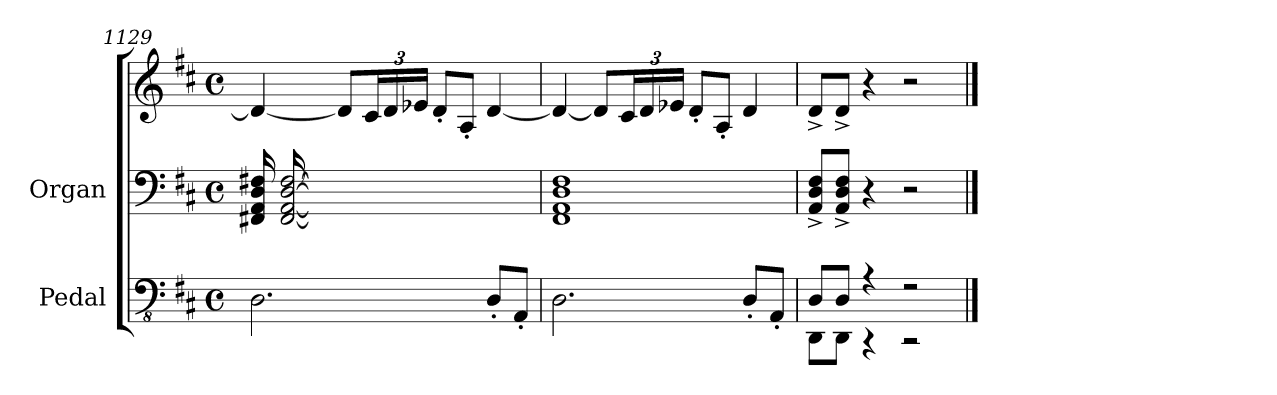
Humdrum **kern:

**kern	**kern	**kern
*part2	*part1	*part1
*staff3	*staff2	*staff1
*I"Pedal	*I"Organ	*
*clefFv4	*clefF4	*clefG2
*k[f#c#]	*k[f#c#]	*k[f#c#]
*M4/4	*M4/4	*M4/4
*met(c)	*met(c)	*met(c)
=1129	=1129	=1129
2.DD\	16FF#X!/ 16AA!/ 16D!/ 16F#X!/	4d/_
!	!LO:N:n=1:head=open	!
!	!LO:N:n=2:head=open	!
!	!LO:N:n=3:head=open	!
!	!LO:N:n=4:head=open	!
.	[16FF# [16AA [16D [16F#	.
.	2..FF#/yy] 2..AA/yy] 2..D/yy] 2..F#/yy]	.
.	.	8d/L]
*	*	*Xbrackettup
.	.	24c#/L
.	.	24d/
.	.	24e-X/JJ
.	.	8d'/L
.	.	8A'/J
8DD'/L	.	[4d/
8AAA'/J	.	.
=1130	=1130	=1130
2.DD\	1FF# 1AA 1D 1F#	4d/_
.	.	8d/L]
.	.	24c#/L
.	.	24d/
.	.	24e-X/JJ
.	.	8d'/L
.	.	8A'/J
8DD'/L	.	4d/
8AAA'/J	.	.
!!LO:LB:g=z
=1131	=1131	=1131
*^	*	*
8DD/L	8DDD\L	8AA/^ 8D/^ 8F#/^L	8d^/L
8DD/J	8DDD\J	8AA/^ 8D/^ 8F#/^J	8d^/J
4r	4r	4r	4r
2r	2r	2r	2r
*v	*v	*	*
==	==	==
*-	*-	*-
